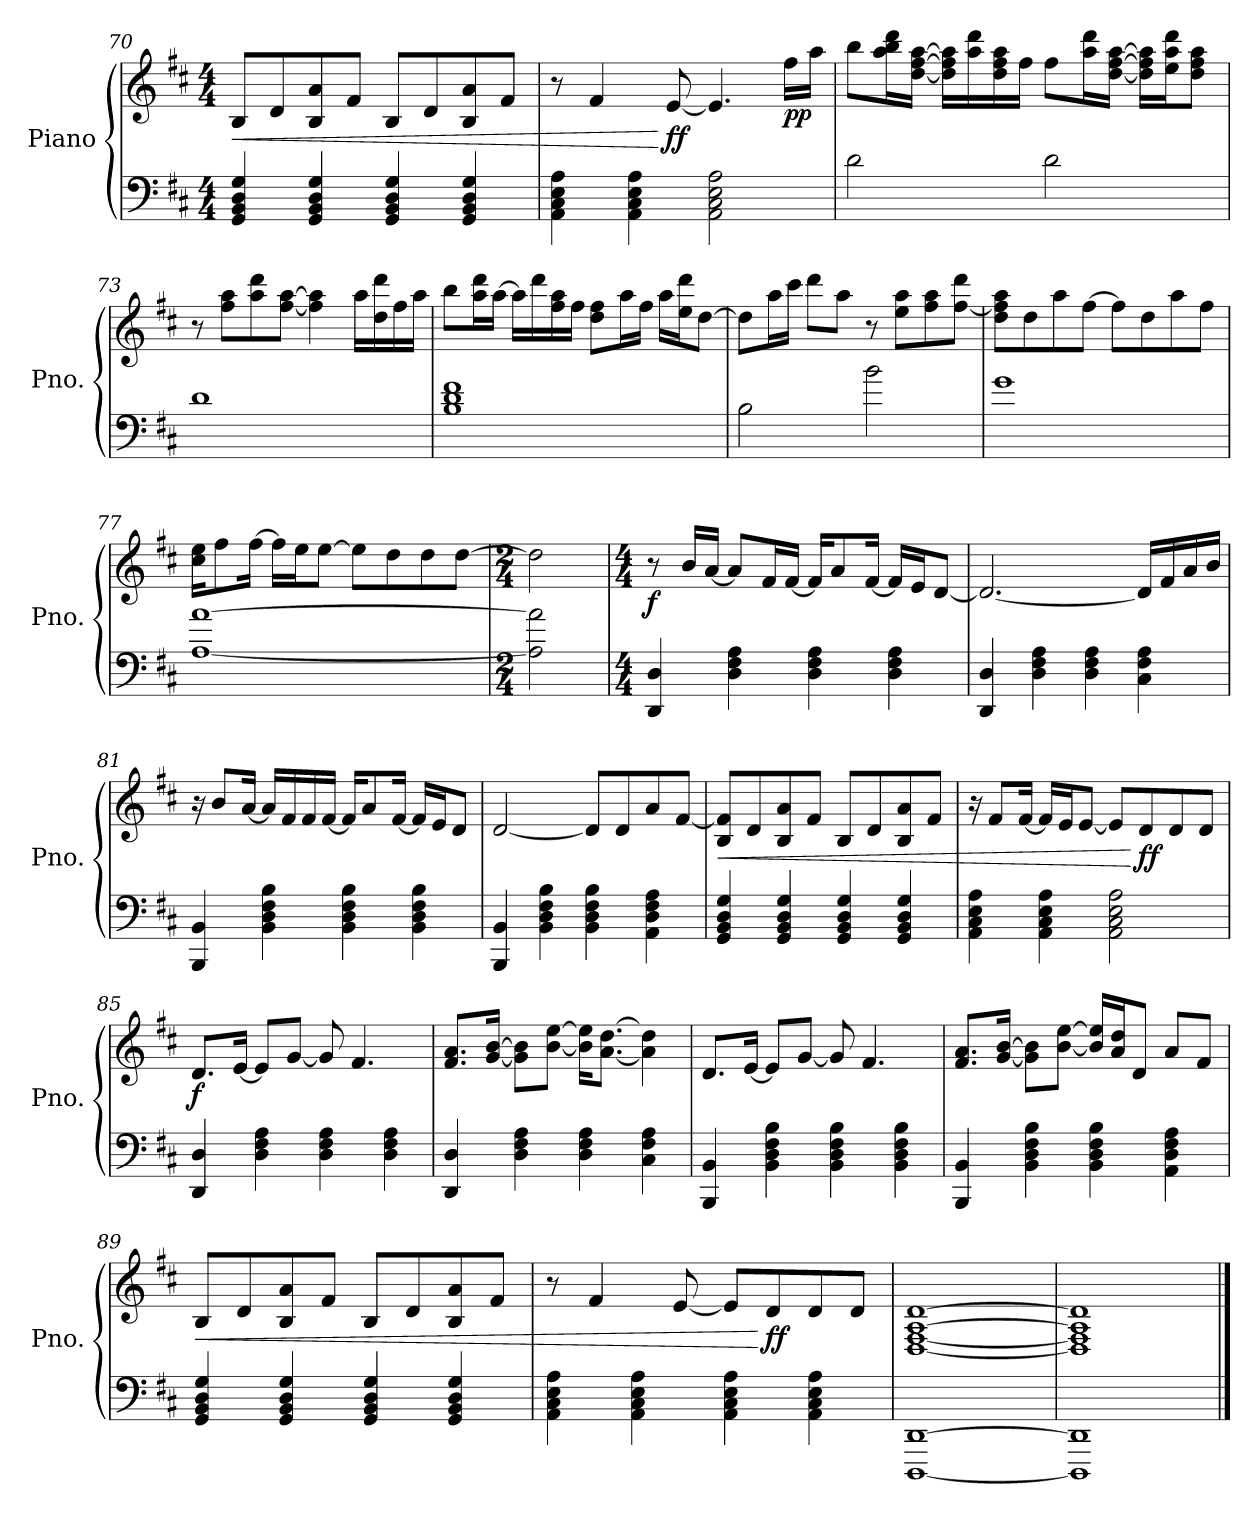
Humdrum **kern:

**kern	**kern	**dynam
*part1	*part1	*part1
*staff2	*staff1	*staff1/2
*I"Piano	*	*
*I'Pno.	*	*
*clefF4	*clefG2	*
*k[f#c#]	*k[f#c#]	*
*M4/4	*M4/4	*
=70	=70	=70
!	!	!LO:HP:b
4GG/ 4BB/ 4D/ 4G/	8B/L	<
.	8d/	.
4GG/ 4BB/ 4D/ 4G/	8B/ 8a/	.
.	8f#/J	.
4GG/ 4BB/ 4D/ 4G/	8B/L	.
.	8d/	.
4GG/ 4BB/ 4D/ 4G/	8B/ 8a/	.
.	8f#/J	.
!!LO:LB:g=z
=71	=71	=71
4AA\ 4C#\ 4E\ 4A\	8r	.
.	4f#/	.
4AA\ 4C#\ 4E\ 4A\	.	.
!	!	!LO:DY:n=1:b
.	[8e/	[ ff
2AA\ 2C#\ 2E\ 2A\	4.e/]	.
!	!	!LO:DY:n=2:b
.	16ff#\LL	pp
.	16aa\JJ	.
=72	=72	=72
2d\	8bb\L	.
.	16aa\ 16bb\ 16ddd\L	.
.	[16dd\ [16ff#\ [16aa\JJ	.
.	16dd\] 16ff#\] 16aa\]LL	.
.	16aa\ 16ddd\	.
.	16dd\ 16ff#\ 16aa\	.
.	16ff#\JJ	.
2d\	8ff#\L	.
.	16aa\ 16ddd\L	.
.	[16dd\ [16ff#\ [16aa\JJ	.
.	16dd\] 16ff#\] 16aa\]LL	.
.	16ee\ 16aa\ 16ddd\J	.
.	8dd\ 8ff#\ 8aa\J	.
=73	=73	=73
1d	8r	.
.	8ff#\ 8aa\L	.
.	8aa\ 8ddd\	.
.	[8ff#\ [8aa\J	.
.	4ff#\] 4aa\]	.
.	16aa\LL	.
.	16dd\ 16ddd\	.
.	16ff#\	.
.	16aa\JJ	.
!!LO:PB:g=z
=74	=74	=74
1B 1d 1f#	8bb\L	.
.	16aa\ 16ddd\L	.
.	[16aa\JJ	.
.	16aa\LL]	.
.	16ddd\	.
.	16ff#\ 16aa\	.
.	16ff#\JJ	.
.	8dd\ 8ff#\L	.
.	16aa\L	.
.	16ff#\JJ	.
.	16aa\LL	.
.	16ee\ 16ddd\J	.
.	[8dd\J	.
=75	=75	=75
2B\	8dd\L]	.
.	16aa\L	.
.	16ccc#\JJ	.
.	8ddd\L	.
.	8aa\J	.
2b\	8r	.
.	8ee\ 8aa\L	.
.	8ff#\ 8aa\	.
.	[8ff#\ 8ddd\J	.
=76	=76	=76
1g	8dd\ 8ff#\] 8aa\L	.
.	8dd\	.
.	8aa\	.
.	[8ff#\J	.
.	8ff#\L]	.
.	8dd\	.
.	8aa\	.
.	8ff#\J	.
!!LO:LB:g=z
=77	=77	=77
[1A [1a	16cc#\ 16ee\KL	.
.	8ff#\	.
.	[16ff#\Jk	.
.	16ff#\LL]	.
.	16ee\J	.
.	[8ee\J	.
.	8ee\L]	.
.	8dd\	.
.	8dd\	.
.	[8dd\J	.
=78	=78	=78
*M2/4	*M2/4	*
2A\] 2a\]	2dd\]	.
=79	=79	=79
*M4/4	*M4/4	*
!	!	!LO:DY:b
4DD/ 4D/	8r	f
.	16b/LL	.
.	[16a/JJ	.
4D\ 4F#\ 4A\	8a/L]	.
.	16f#/L	.
.	[16f#/JJ	.
4D\ 4F#\ 4A\	16f#/KL]	.
.	8a/	.
.	[16f#/Jk	.
4D\ 4F#\ 4A\	16f#/LL]	.
.	16e/J	.
.	[8d/J	.
=80	=80	=80
4DD/ 4D/	2.d/_	.
4D\ 4F#\ 4A\	.	.
4D\ 4F#\ 4A\	.	.
4C#\ 4F#\ 4A\	16d/LL]	.
.	16f#/	.
.	16a/	.
.	16b/JJ	.
!!LO:LB:g=z
=81	=81	=81
4BBB/ 4BB/	16r	.
.	8b/L	.
.	[16a/Jk	.
4BB\ 4D\ 4F#\ 4B\	16a/LL]	.
.	16f#/	.
.	16f#/	.
.	[16f#/JJ	.
4BB\ 4D\ 4F#\ 4B\	16f#/KL]	.
.	8a/	.
.	[16f#/Jk	.
4BB\ 4D\ 4F#\ 4B\	16f#/LL]	.
.	16e/J	.
.	8d/J	.
=82	=82	=82
4BBB/ 4BB/	[2d/	.
4BB\ 4D\ 4F#\ 4B\	.	.
4BB\ 4D\ 4F#\ 4B\	8d/L]	.
.	8d/	.
4AA\ 4D\ 4F#\ 4A\	8a/	.
.	[8f#/J	.
=83	=83	=83
!	!	!LO:HP:b
4GG/ 4BB/ 4D/ 4G/	8B/ 8f#/]L	<
.	8d/	.
4GG/ 4BB/ 4D/ 4G/	8B/ 8a/	.
.	8f#/J	.
4GG/ 4BB/ 4D/ 4G/	8B/L	.
.	8d/	.
4GG/ 4BB/ 4D/ 4G/	8B/ 8a/	.
.	8f#/J	.
=84	=84	=84
4AA\ 4C#\ 4E\ 4A\	16r	.
.	8f#/L	.
.	[16f#/Jk	.
4AA\ 4C#\ 4E\ 4A\	16f#/LL]	.
.	16e/J	.
.	[8e/J	.
2AA\ 2C#\ 2E\ 2A\	8e/L]	.
!	!	!LO:DY:n=1:b
.	8d/	[ ff
.	8d/	.
.	8d/J	.
!!LO:LB:g=z
=85	=85	=85
!	!	!LO:DY:b
4DD/ 4D/	8.d/L	f
.	[16e/Jk	.
4D\ 4F#\ 4A\	8e/L]	.
.	[8g/J	.
4D\ 4F#\ 4A\	8g/]	.
.	4.f#/	.
4D\ 4F#\ 4A\	.	.
=86	=86	=86
4DD/ 4D/	8.f#/ 8.a/L	.
.	[16g/ [16b/Jk	.
4D\ 4F#\ 4A\	8g\] 8b\]L	.
.	[8b\ [8ee\J	.
4D\ 4F#\ 4A\	16b\] 16ee\]KL	.
.	[8.a\ [8.dd\J	.
4C#\ 4F#\ 4A\	4a\] 4dd\]	.
=87	=87	=87
4BBB/ 4BB/	8.d/L	.
.	[16e/Jk	.
4BB\ 4D\ 4F#\ 4B\	8e/L]	.
.	[8g/J	.
4BB\ 4D\ 4F#\ 4B\	8g/]	.
.	4.f#/	.
4BB\ 4D\ 4F#\ 4B\	.	.
=88	=88	=88
4BBB/ 4BB/	8.f#/ 8.a/L	.
.	[16g/ [16b/Jk	.
4BB\ 4D\ 4F#\ 4B\	8g\] 8b\]L	.
.	[8b\ [8ee\J	.
4BB\ 4D\ 4F#\ 4B\	16b/] 16ee/]LL	.
.	16a/ 16dd/J	.
.	8d/J	.
4AA\ 4D\ 4F#\ 4A\	8a/L	.
.	8f#/J	.
!!LO:LB:g=z
=89	=89	=89
!	!	!LO:HP:b
4GG/ 4BB/ 4D/ 4G/	8B/L	<
.	8d/	.
4GG/ 4BB/ 4D/ 4G/	8B/ 8a/	.
.	8f#/J	.
4GG/ 4BB/ 4D/ 4G/	8B/L	.
.	8d/	.
4GG/ 4BB/ 4D/ 4G/	8B/ 8a/	.
.	8f#/J	.
=90	=90	=90
4AA\ 4C#\ 4E\ 4A\	8r	.
.	4f#/	.
4AA\ 4C#\ 4E\ 4A\	.	.
.	[8e/	.
4AA\ 4C#\ 4E\ 4A\	8e/L]	.
!	!	!LO:DY:n=1:b
.	8d/	[ ff
4AA\ 4C#\ 4E\ 4A\	8d/	.
.	8d/J	.
=91	=91	=91
[1DDD [1DD	[1D [1F# [1A [1d	.
=92	=92	=92
1DDD] 1DD]	1D] 1F#] 1A] 1d]	.
==	==	==
*-	*-	*-
